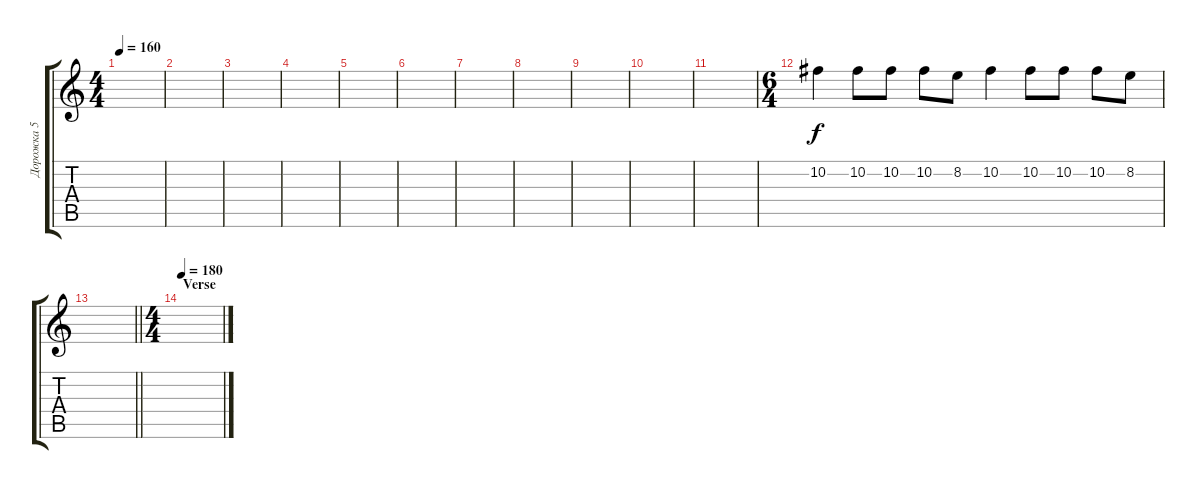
\track ("Дорожка 5" "Дорожка 5") {instrument distortionguitar}
\staff {score tabs}
\tuning (Db4 Ab3 E3 B2 Gb2 B1) {hide}
\ts (4 4)
\tempo 160
\clef g2
\ks c
|
|
|
|
|
|
|
|
|
|
|
\ts (6 4)
10.2.4 10.2.8 10.2.8 10.2.8 8.2.8 10.2.4 10.2.8 10.2.8 10.2.8 8.2.8 |
\barLineRight lightlight
|
\ts (4 4)
\section ("" "Verse")
\tempo 180
